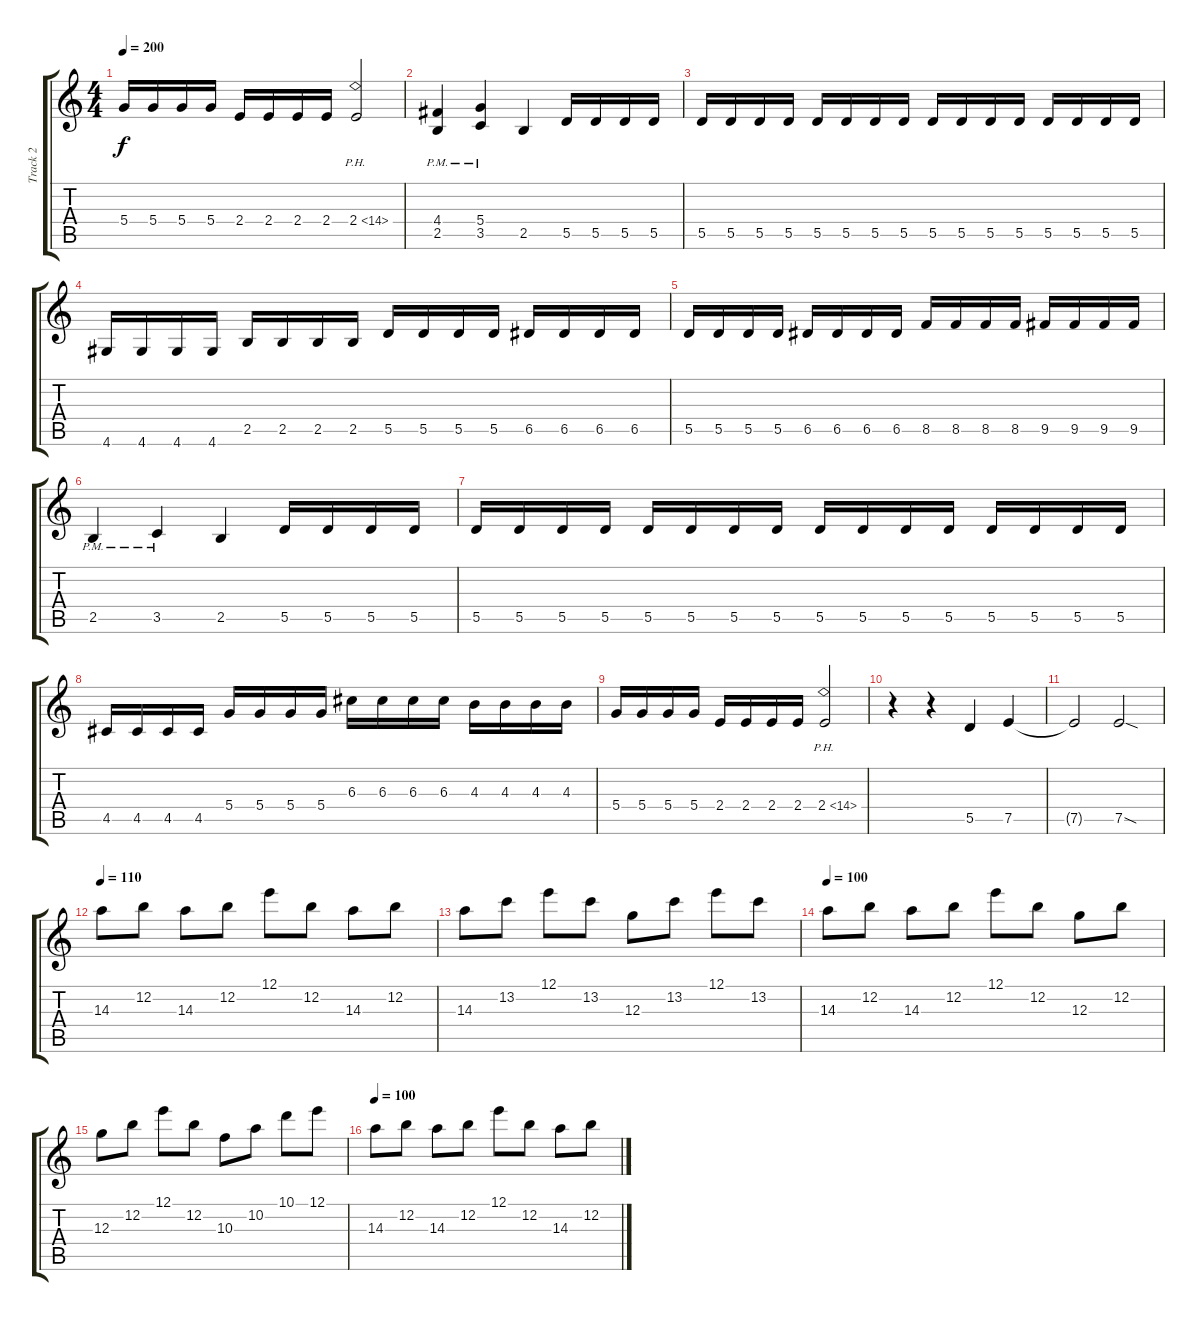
\track ("Track 2" "Track 2") {instrument distortionguitar}
\staff {score tabs}
\tuning (E4 B3 G3 D3 A2 E2) {hide}
\ts (4 4)
\tempo 200
\clef g2
\ks c
5.4.16{dy f} 5.4.16 5.4.16 5.4.16 2.4.16 2.4.16 2.4.16 2.4.16 2.4{ph 12}.2 |
(4.4{pm} 2.5{pm}).4 (5.4{pm} 3.5{pm}).4 2.5.4 5.5.16 5.5.16 5.5.16 5.5.16 |
5.5.16 5.5.16 5.5.16 5.5.16 5.5.16 5.5.16 5.5.16 5.5.16 5.5.16 5.5.16 5.5.16 5.5.16 5.5.16 5.5.16 5.5.16 5.5.16 |
4.6.16 4.6.16 4.6.16 4.6.16 2.5.16 2.5.16 2.5.16 2.5.16 5.5.16 5.5.16 5.5.16 5.5.16 6.5.16 6.5.16 6.5.16 6.5.16 |
5.5.16 5.5.16 5.5.16 5.5.16 6.5.16 6.5.16 6.5.16 6.5.16 8.5.16 8.5.16 8.5.16 8.5.16 9.5.16 9.5.16 9.5.16 9.5.16 |
2.5{pm}.4 3.5{pm}.4 2.5.4 5.5.16 5.5.16 5.5.16 5.5.16 |
5.5.16 5.5.16 5.5.16 5.5.16 5.5.16 5.5.16 5.5.16 5.5.16 5.5.16 5.5.16 5.5.16 5.5.16 5.5.16 5.5.16 5.5.16 5.5.16 |
4.5.16 4.5.16 4.5.16 4.5.16 5.4.16 5.4.16 5.4.16 5.4.16 6.3.16 6.3.16 6.3.16 6.3.16 4.3.16 4.3.16 4.3.16 4.3.16 |
5.4.16 5.4.16 5.4.16 5.4.16 2.4.16 2.4.16 2.4.16 2.4.16 2.4{ph 12}.2 |
r.4 r.4 5.5.4 7.5.4 |
7.5{t}.2 7.5{sod}.2 |
\tempo 110
14.3.8{balance 8} 12.2.8 14.3.8 12.2.8 12.1.8 12.2.8 14.3.8 12.2.8 |
14.3.8 13.2.8 12.1.8 13.2.8 12.3.8 13.2.8 12.1.8 13.2.8 |
\tempo 100
14.3.8 12.2.8 14.3.8 12.2.8 12.1.8 12.2.8 12.3.8 12.2.8 |
12.3.8 12.2.8 12.1.8 12.2.8 10.3.8 10.2.8 10.1.8 12.1.8 |
\tempo 100
14.3.8 12.2.8 14.3.8 12.2.8 12.1.8 12.2.8 14.3.8 12.2.8
